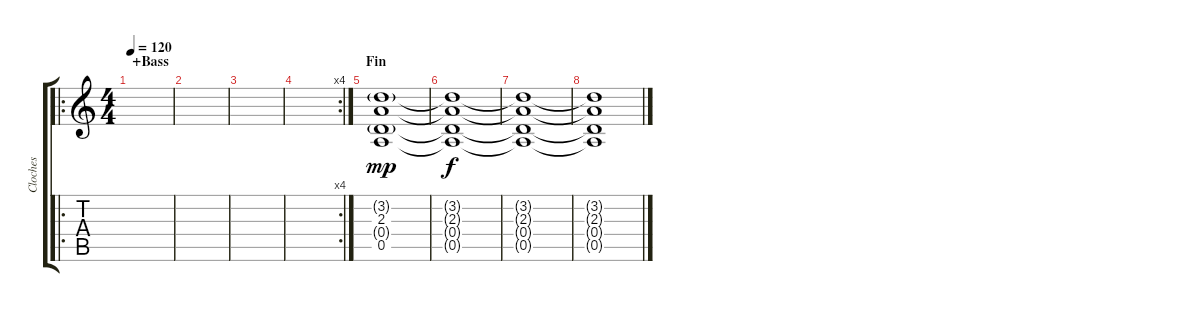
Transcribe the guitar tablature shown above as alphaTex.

\track ("Cloches" "Cloches") {instrument acousticguitarsteel}
\staff {score tabs}
\tuning (E4 B3 G3 D3 A2 E2) {hide}
\ro
\ts (4 4)
\section ("" "+Bass")
\tempo 120
\clef g2
\ks c
|
|
|
\rc 4
|
\section ("" "Fin")
(3.2{g} 2.3 0.4{g} 0.5).1{dy mp} |
(3.2{t} 2.3{t} 0.4{t} 0.5{t}).1{dy f} |
(3.2{t} 2.3{t} 0.4{t} 0.5{t}).1 |
(3.2{t} 2.3{t} 0.4{t} 0.5{t}).1
